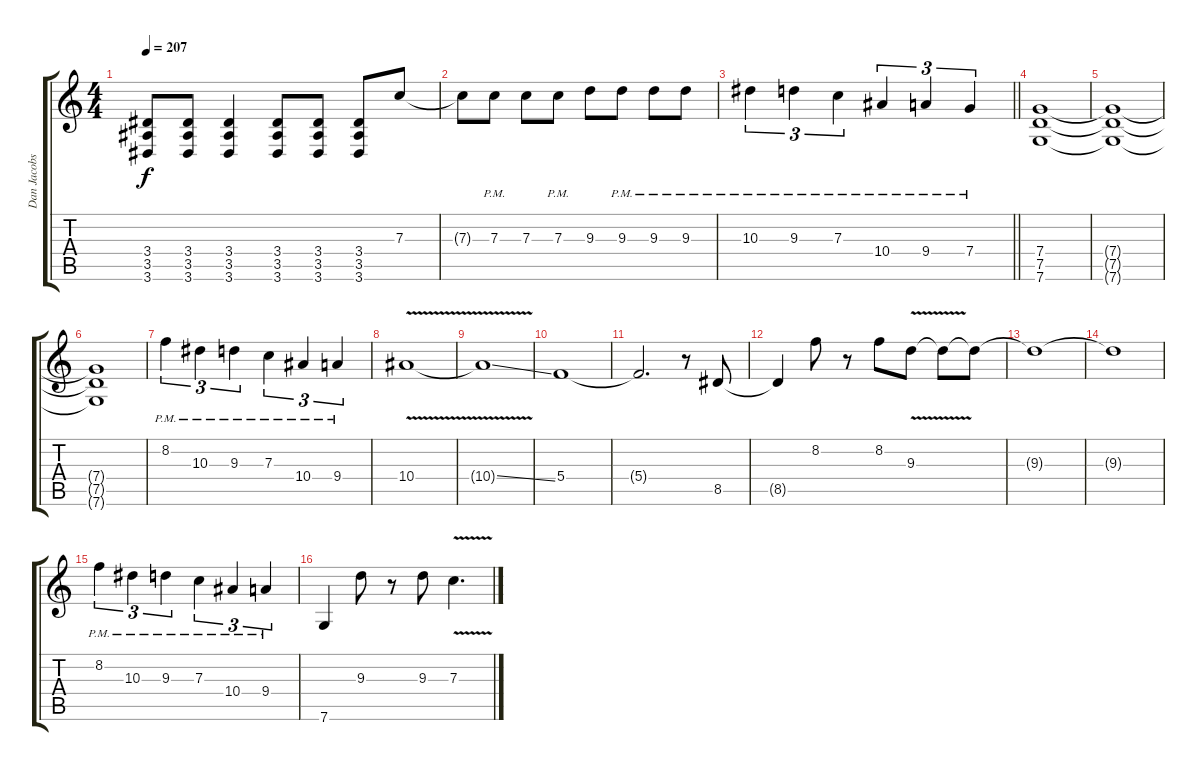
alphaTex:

\track ("Dan Jacobs" "Dan Jacobs") {instrument distortionguitar}
\staff {score tabs}
\tuning (D4 A3 F3 C3 G2 C2) {hide}
\ts (4 4)
\tempo 207
\clef g2
\ks c
(3.4{t} 3.5{t} 3.6{t}).8{dy f} (3.4 3.5 3.6).8 (3.4 3.5 3.6).4 (3.4 3.5 3.6).8 (3.4 3.5 3.6).8 (3.4 3.5 3.6).8 7.3.8 |
7.3{t}.8 7.3{pm}.8 7.3.8 7.3{pm}.8 9.3.8 9.3{pm}.8 9.3{pm}.8 9.3{pm}.8 |
\barLineRight lightlight
10.3{pm}.4{tu (3 2)} 9.3{pm}.4{tu (3 2)} 7.3{pm}.4{tu (3 2)} 10.4{pm}.4{tu (3 2)} 9.4{pm}.4{tu (3 2)} 7.4{pm}.4{tu (3 2)} |
(7.4 7.5 7.6).1 |
(7.4{t} 7.5{t} 7.6{t}).1 |
(7.4{t} 7.5{t} 7.6{t}).1 |
8.2{pm}.4{tu (3 2)} 10.3{pm}.4{tu (3 2)} 9.3{pm}.4{tu (3 2)} 7.3{pm}.4{tu (3 2)} 10.4{pm}.4{tu (3 2)} 9.4{pm}.4{tu (3 2)} |
10.4{v}.1 |
10.4{v ss t}.1 |
5.4.1 |
5.4{t}.2{d} r.8 8.5.8 |
8.5{t}.4 8.2.8 r.8 8.2.8 9.3{v}.8 9.3{t}.8 9.3{t}.8 |
9.3{t}.1 |
9.3{t}.1 |
8.2{pm}.4{tu (3 2)} 10.3{pm}.4{tu (3 2)} 9.3{pm}.4{tu (3 2)} 7.3{pm}.4{tu (3 2)} 10.4{pm}.4{tu (3 2)} 9.4{pm}.4{tu (3 2)} |
7.6.4 9.3.8 r.8 9.3.8 7.3{v}.4{d}
